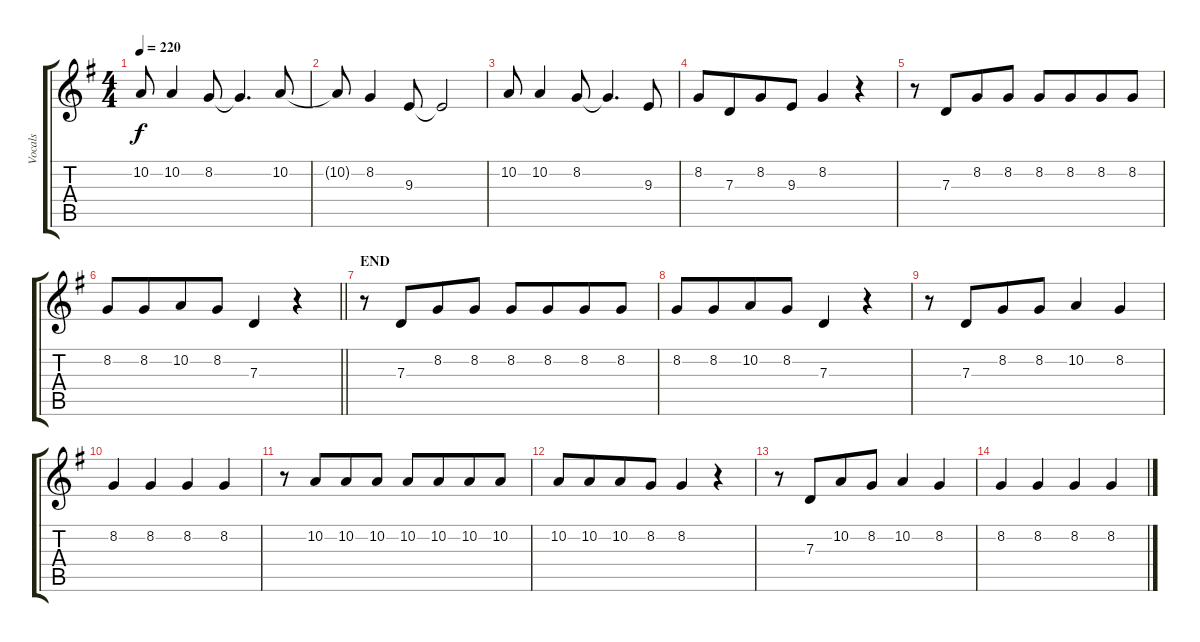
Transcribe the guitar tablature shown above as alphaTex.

\track ("Vocals" "Vocals") {instrument harmonica}
\staff {score tabs}
\tuning (E4 B3 G3 D3 A2 E2) {hide}
\ts (4 4)
\tempo 220
\clef g2
\ks eminor
10.2.8{dy f} 10.2.4 8.2.8 8.2{t}.4{d} 10.2.8 |
10.2{t}.8 8.2.4 9.3.8 9.3{t}.2 |
10.2.8 10.2.4 8.2.8 8.2{t}.4{d} 9.3.8 |
8.2.8 7.3.8{beam merge} 8.2.8 9.3.8 8.2.4 r.4 |
r.8 7.3.8{beam merge} 8.2.8 8.2.8 8.2.8 8.2.8{beam merge} 8.2.8 8.2.8 |
\barLineRight lightlight
8.2.8 8.2.8{beam merge} 10.2.8 8.2.8 7.3.4 r.4 |
\section ("" "END")
r.8 7.3.8{beam merge} 8.2.8 8.2.8 8.2.8 8.2.8{beam merge} 8.2.8 8.2.8 |
8.2.8 8.2.8{beam merge} 10.2.8 8.2.8 7.3.4 r.4 |
r.8 7.3.8{beam merge} 8.2.8 8.2.8 10.2.4 8.2.4 |
8.2.4 8.2.4 8.2.4 8.2.4 |
r.8 10.2.8{beam merge} 10.2.8 10.2.8 10.2.8 10.2.8{beam merge} 10.2.8 10.2.8 |
10.2.8 10.2.8{beam merge} 10.2.8 8.2.8 8.2.4 r.4 |
r.8 7.3.8{beam merge} 10.2.8 8.2.8 10.2.4 8.2.4 |
8.2.4 8.2.4 8.2.4 8.2.4
